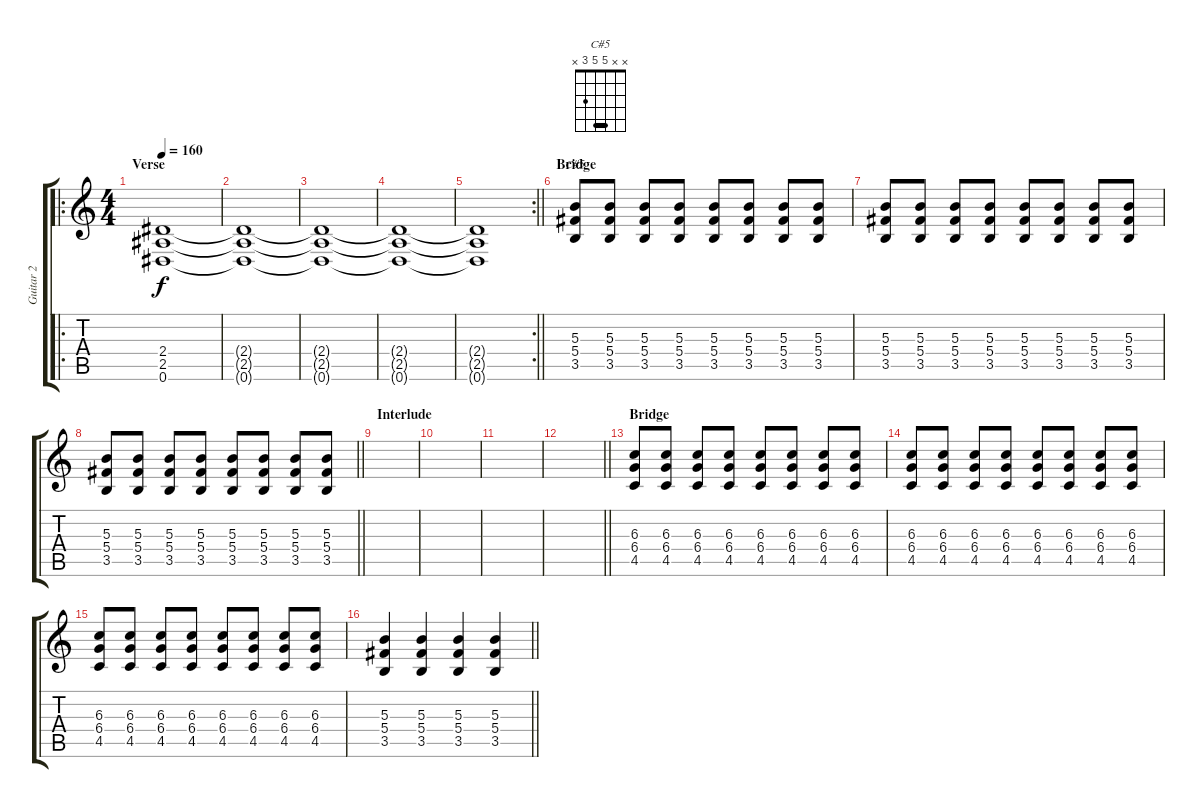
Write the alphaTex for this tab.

\track ("Guitar 2" "Guitar 2") {instrument distortionguitar}
\staff {score tabs}
\tuning (Eb4 Bb3 Gb3 Db3 Ab2 Eb2) {hide}
\chord ("C#5" x x 5 5 3 x) {barre 5}
\ro
\ts (4 4)
\section ("" "Verse")
\tempo 160
\clef g2
\ks c
(2.4 2.5 0.6).1{dy f} |
(2.4{t} 2.5{t} 0.6{t}).1 |
(2.4{t} 2.5{t} 0.6{t}).1 |
(2.4{t} 2.5{t} 0.6{t}).1 |
\rc 2
\barLineRight lightlight
(2.4{t} 2.5{t} 0.6{t}).1 |
\section ("" "Bridge")
(5.3 5.4 3.5).8{ch "C#5"} (5.3 5.4 3.5).8 (5.3 5.4 3.5).8 (5.3 5.4 3.5).8 (5.3 5.4 3.5).8 (5.3 5.4 3.5).8 (5.3 5.4 3.5).8 (5.3 5.4 3.5).8 |
(5.3 5.4 3.5).8 (5.3 5.4 3.5).8 (5.3 5.4 3.5).8 (5.3 5.4 3.5).8 (5.3 5.4 3.5).8 (5.3 5.4 3.5).8 (5.3 5.4 3.5).8 (5.3 5.4 3.5).8 |
\barLineRight lightlight
(5.3 5.4 3.5).8 (5.3 5.4 3.5).8 (5.3 5.4 3.5).8 (5.3 5.4 3.5).8 (5.3 5.4 3.5).8 (5.3 5.4 3.5).8 (5.3 5.4 3.5).8 (5.3 5.4 3.5).8 |
\section ("" "Interlude")
|
|
|
\barLineRight lightlight
|
\section ("" "Bridge")
(6.3 6.4 4.5).8 (6.3 6.4 4.5).8 (6.3 6.4 4.5).8 (6.3 6.4 4.5).8 (6.3 6.4 4.5).8 (6.3 6.4 4.5).8 (6.3 6.4 4.5).8 (6.3 6.4 4.5).8 |
(6.3 6.4 4.5).8 (6.3 6.4 4.5).8 (6.3 6.4 4.5).8 (6.3 6.4 4.5).8 (6.3 6.4 4.5).8 (6.3 6.4 4.5).8 (6.3 6.4 4.5).8 (6.3 6.4 4.5).8 |
(6.3 6.4 4.5).8 (6.3 6.4 4.5).8 (6.3 6.4 4.5).8 (6.3 6.4 4.5).8 (6.3 6.4 4.5).8 (6.3 6.4 4.5).8 (6.3 6.4 4.5).8 (6.3 6.4 4.5).8 |
\barLineRight lightlight
(5.3 5.4 3.5).4 (5.3 5.4 3.5).4 (5.3 5.4 3.5).4 (5.3 5.4 3.5).4
